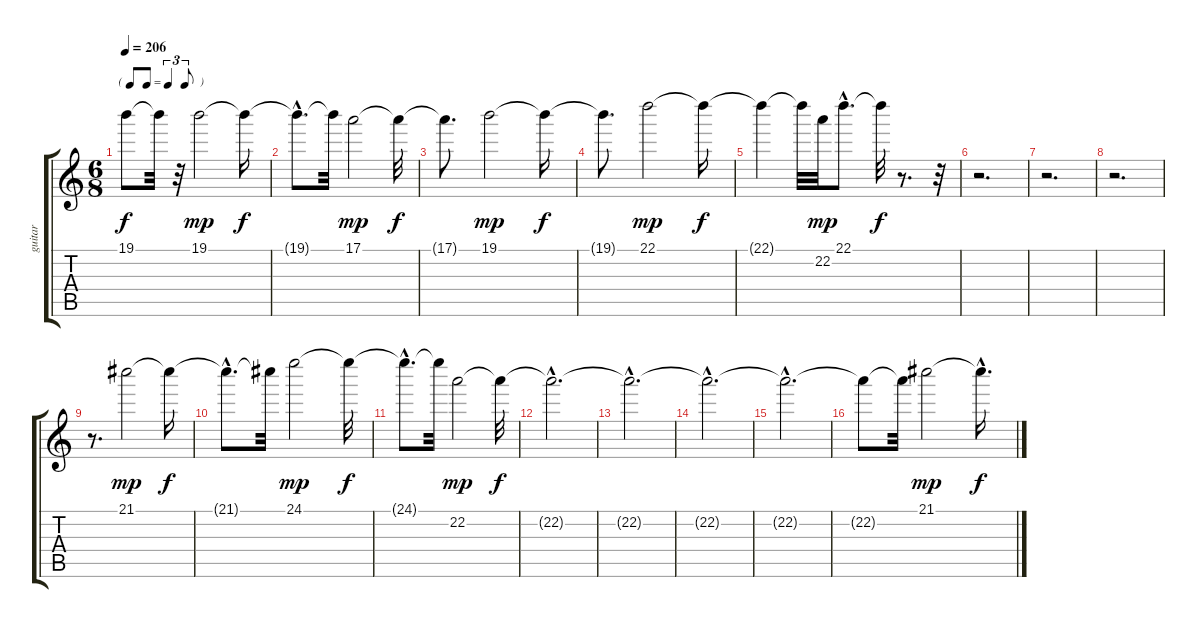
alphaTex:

\track ("guitar" "guitar") {instrument distortionguitar}
\staff {score tabs}
\tuning (E4 B3 G3 D3 A2 E2) {hide}
\ts (6 8)
\tf triplet8th
\tempo 206
\clef g2
\ks c
19.1{t}.8{dy f} 19.1{t}.32 r.32 19.1.2{dy mp} 19.1{t}.16{dy f} |
19.1{hac t}.8{d} 19.1{t}.32 17.1.2{dy mp} 17.1{t}.32{dy f} |
17.1{t}.8{d} 19.1.2{dy mp} 19.1{t}.16{dy f} |
19.1{t}.8{d} 22.1.2{dy mp} 22.1{t}.16{dy f} |
22.1{t}.4 22.1{t}.32 22.2.32{dy mp} 22.1{hac}.8{d} 22.1{t}.32{dy f} r.8{d} r.32 |
r.2{d} |
r.2{d} |
r.2{d} |
r.8{d} 21.1.2{dy mp} 21.1{t}.16{dy f} |
21.1{hac t}.8{d} 21.1{t}.32 24.1.2{dy mp} 24.1{t}.32{dy f} |
24.1{hac t}.8{d} 24.1{t}.32 22.2.2{dy mp} 22.2{t}.32{dy f} |
22.2{hac t}.2{d} |
22.2{hac t}.2{d} |
22.2{hac t}.2{d} |
22.2{hac t}.2{d} |
22.2{t}.8 22.2{t}.32 21.1.2{dy mp} 21.1{hac t}.16{d dy f}
